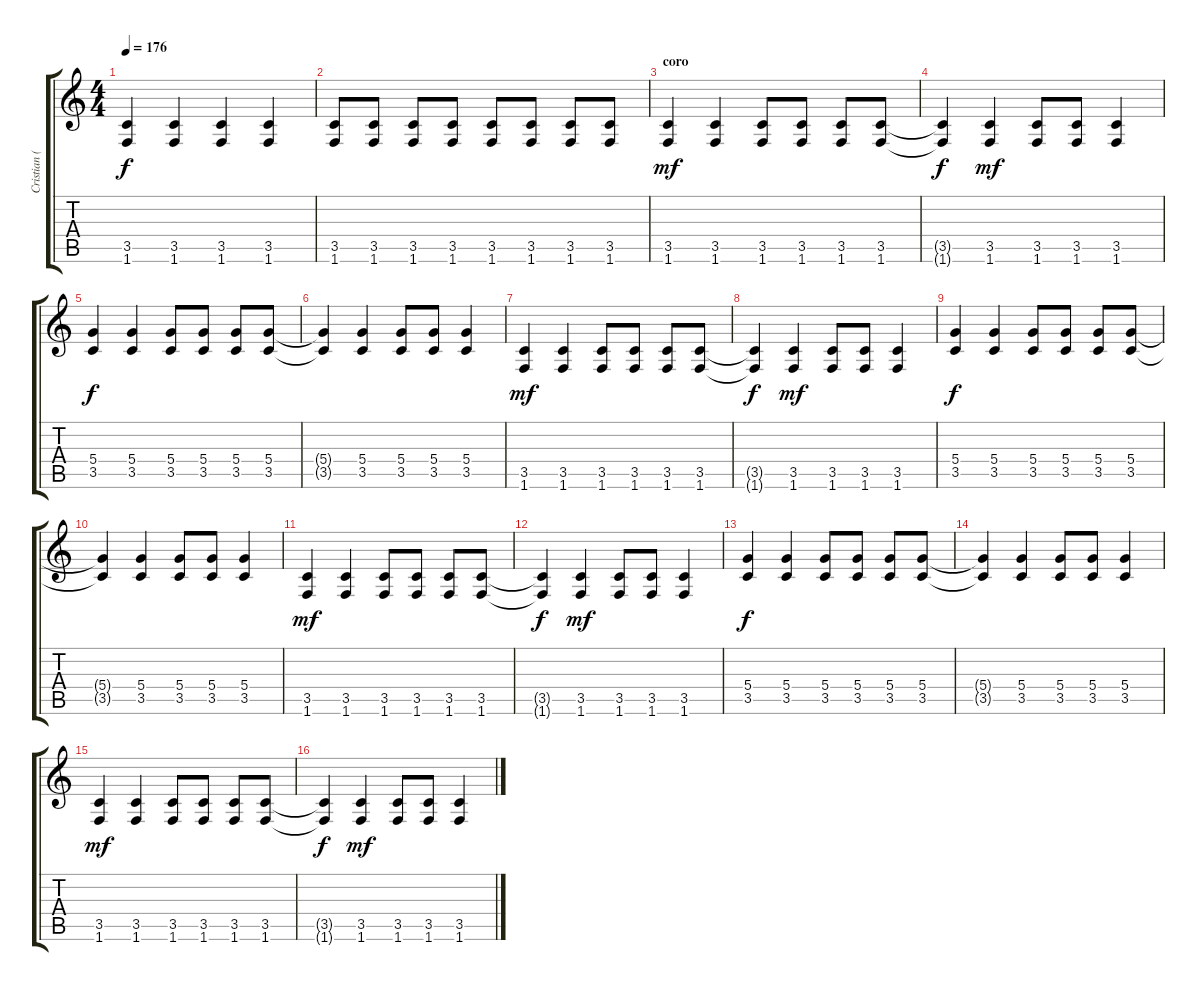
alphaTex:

\track ("Cristian (guitarra)" "Cristian (") {instrument distortionguitar}
\staff {score tabs}
\tuning (E4 B3 G3 D3 A2 E2) {hide}
\ts (4 4)
\tempo 176
\clef g2
\ks c
(3.5{t} 1.6{t}).4{dy f} (3.5 1.6).4 (3.5 1.6).4 (3.5 1.6).4 |
(3.5 1.6).8 (3.5 1.6).8 (3.5 1.6).8 (3.5 1.6).8 (3.5 1.6).8 (3.5 1.6).8 (3.5 1.6).8 (3.5 1.6).8 |
\section ("" "coro")
(3.5 1.6).4{dy mf} (3.5 1.6).4 (3.5 1.6).8 (3.5 1.6).8 (3.5 1.6).8 (3.5 1.6).8 |
(3.5{t} 1.6{t}).4{dy f} (3.5 1.6).4{dy mf} (3.5 1.6).8 (3.5 1.6).8 (3.5 1.6).4 |
(5.4 3.5).4{dy f} (5.4 3.5).4 (5.4 3.5).8 (5.4 3.5).8 (5.4 3.5).8 (5.4 3.5).8 |
(5.4{t} 3.5{t}).4 (5.4 3.5).4 (5.4 3.5).8 (5.4 3.5).8 (5.4 3.5).4 |
(3.5 1.6).4{dy mf} (3.5 1.6).4 (3.5 1.6).8 (3.5 1.6).8 (3.5 1.6).8 (3.5 1.6).8 |
(3.5{t} 1.6{t}).4{dy f} (3.5 1.6).4{dy mf} (3.5 1.6).8 (3.5 1.6).8 (3.5 1.6).4 |
(5.4 3.5).4{dy f} (5.4 3.5).4 (5.4 3.5).8 (5.4 3.5).8 (5.4 3.5).8 (5.4 3.5).8 |
(5.4{t} 3.5{t}).4 (5.4 3.5).4 (5.4 3.5).8 (5.4 3.5).8 (5.4 3.5).4 |
(3.5 1.6).4{dy mf} (3.5 1.6).4 (3.5 1.6).8 (3.5 1.6).8 (3.5 1.6).8 (3.5 1.6).8 |
(3.5{t} 1.6{t}).4{dy f} (3.5 1.6).4{dy mf} (3.5 1.6).8 (3.5 1.6).8 (3.5 1.6).4 |
(5.4 3.5).4{dy f} (5.4 3.5).4 (5.4 3.5).8 (5.4 3.5).8 (5.4 3.5).8 (5.4 3.5).8 |
(5.4{t} 3.5{t}).4 (5.4 3.5).4 (5.4 3.5).8 (5.4 3.5).8 (5.4 3.5).4 |
(3.5 1.6).4{dy mf} (3.5 1.6).4 (3.5 1.6).8 (3.5 1.6).8 (3.5 1.6).8 (3.5 1.6).8 |
(3.5{t} 1.6{t}).4{dy f} (3.5 1.6).4{dy mf} (3.5 1.6).8 (3.5 1.6).8 (3.5 1.6).4
